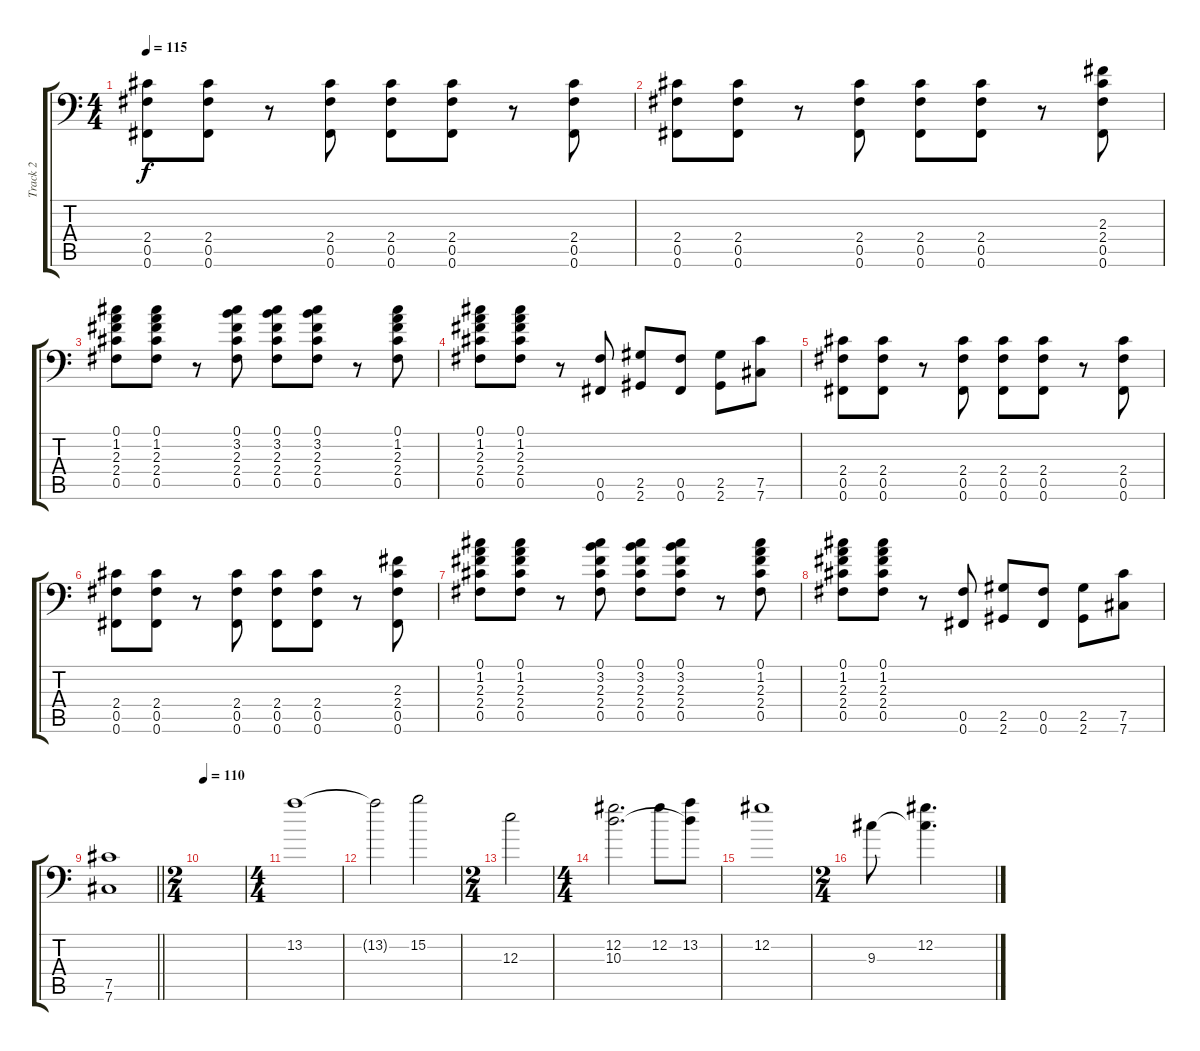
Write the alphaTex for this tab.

\track ("Track 2" "Track 2") {instrument distortionguitar}
\staff {score tabs}
\tuning (Db4 Ab3 E3 B2 Gb2 Gb1) {hide}
\ts (4 4)
\tempo 115
\clef f4
\ks c
(2.4 0.5 0.6).8{dy f} (2.4 0.5 0.6).8 r.8 (2.4 0.5 0.6).8 (2.4 0.5 0.6).8 (2.4 0.5 0.6).8 r.8 (2.4 0.5 0.6).8 |
(2.4 0.5 0.6).8 (2.4 0.5 0.6).8 r.8 (2.4 0.5 0.6).8 (2.4 0.5 0.6).8 (2.4 0.5 0.6).8 r.8 (2.3 2.4 0.5 0.6).8 |
(0.1 1.2 2.3 2.4 0.5).8 (0.1 1.2 2.3 2.4 0.5).8 r.8 (0.1 3.2 2.3 2.4 0.5).8 (0.1 3.2 2.3 2.4 0.5).8 (0.1 3.2 2.3 2.4 0.5).8 r.8 (0.1 1.2 2.3 2.4 0.5).8 |
(0.1 1.2 2.3 2.4 0.5).8 (0.1 1.2 2.3 2.4 0.5).8 r.8 (0.5 0.6).8 (2.5 2.6).8 (0.5 0.6).8 (2.5 2.6).8 (7.5 7.6).8 |
(2.4 0.5 0.6).8 (2.4 0.5 0.6).8 r.8 (2.4 0.5 0.6).8 (2.4 0.5 0.6).8 (2.4 0.5 0.6).8 r.8 (2.4 0.5 0.6).8 |
(2.4 0.5 0.6).8 (2.4 0.5 0.6).8 r.8 (2.4 0.5 0.6).8 (2.4 0.5 0.6).8 (2.4 0.5 0.6).8 r.8 (2.3 2.4 0.5 0.6).8 |
(0.1 1.2 2.3 2.4 0.5).8 (0.1 1.2 2.3 2.4 0.5).8 r.8 (0.1 3.2 2.3 2.4 0.5).8 (0.1 3.2 2.3 2.4 0.5).8 (0.1 3.2 2.3 2.4 0.5).8 r.8 (0.1 1.2 2.3 2.4 0.5).8 |
(0.1 1.2 2.3 2.4 0.5).8 (0.1 1.2 2.3 2.4 0.5).8 r.8 (0.5 0.6).8 (2.5 2.6).8 (0.5 0.6).8 (2.5 2.6).8 (7.5 7.6).8 |
\barLineRight lightlight
(7.5 7.6).1 |
\ts (2 4)
\section ("" "")
\tempo 110
|
\ts (4 4)
13.2.1{volume 11} |
13.2{t}.2 15.2.2 |
\ts (2 4)
12.3.2 |
\ts (4 4)
(12.2 10.3).2{d} 12.2.8 (13.2 10.3{t}).8 |
12.2.1 |
\ts (2 4)
9.3.8 (12.2 9.3{t}).4{d}
